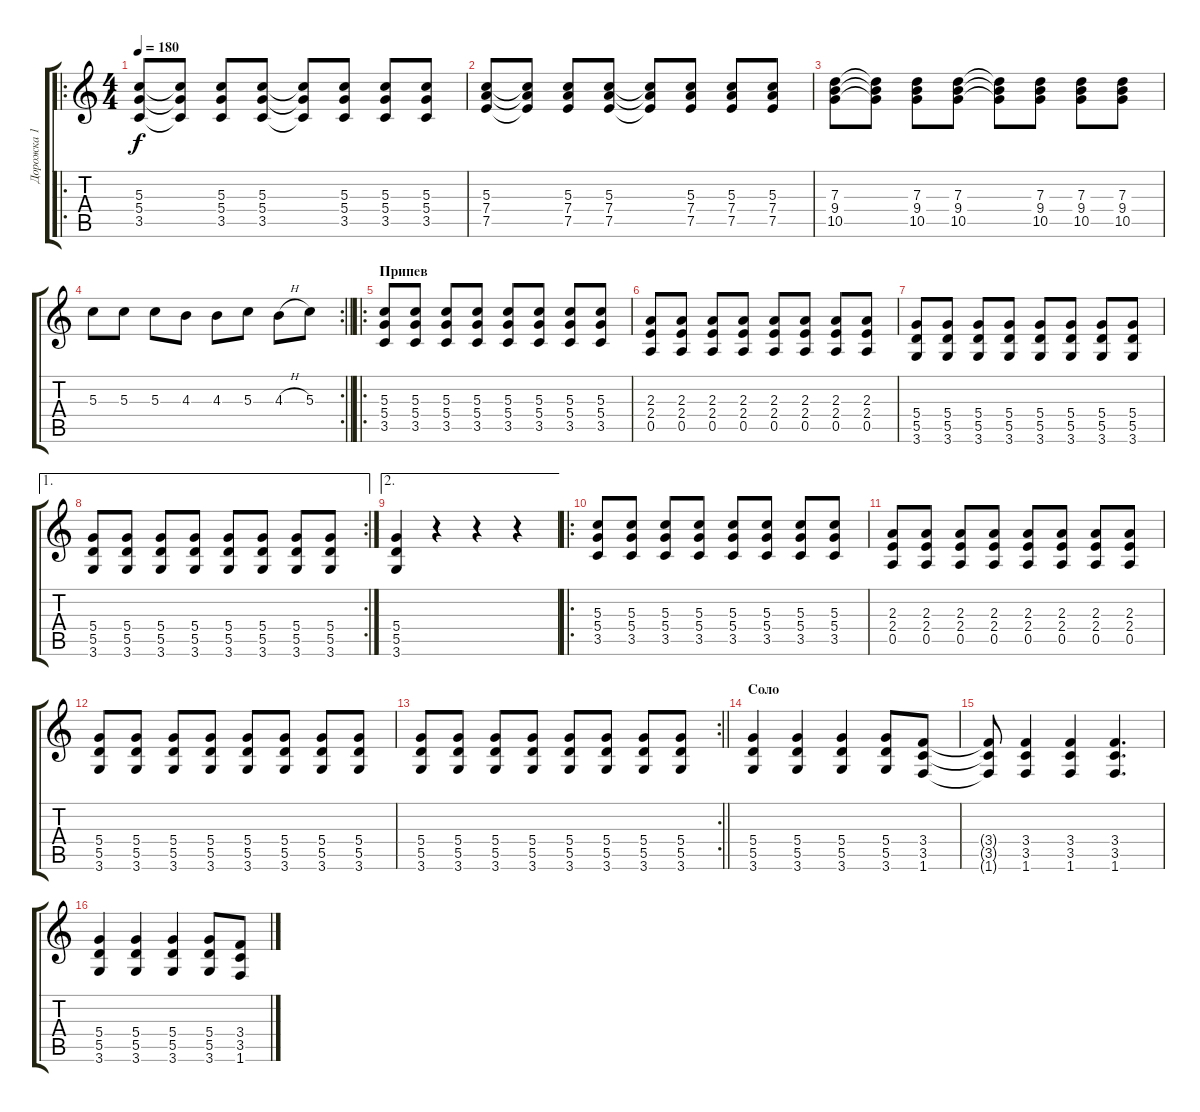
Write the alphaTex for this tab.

\track ("Дорожка 1" "Дорожка 1") {instrument overdrivenguitar}
\staff {score tabs}
\tuning (E4 B3 G3 D3 A2 E2) {hide}
\ro
\ts (4 4)
\tempo 180
\clef g2
\ks c
(5.3 5.4 3.5).8{dy f instrument electricguitarjazz} (5.3{t} 5.4{t} 3.5{t}).8 (5.3 5.4 3.5).8 (5.3 5.4 3.5).8 (5.3{t} 5.4{t} 3.5{t}).8 (5.3 5.4 3.5).8 (5.3 5.4 3.5).8 (5.3 5.4 3.5).8 |
(5.3 7.4 7.5).8 (5.3{t} 7.4{t} 7.5{t}).8 (5.3 7.4 7.5).8 (5.3 7.4 7.5).8 (5.3{t} 7.4{t} 7.5{t}).8 (5.3 7.4 7.5).8 (5.3 7.4 7.5).8 (5.3 7.4 7.5).8 |
(7.3 9.4 10.5).8 (7.3{t} 9.4{t} 10.5{t}).8 (7.3 9.4 10.5).8 (7.3 9.4 10.5).8 (7.3{t} 9.4{t} 10.5{t}).8 (7.3 9.4 10.5).8 (7.3 9.4 10.5).8 (7.3 9.4 10.5).8 |
\rc 2
\barLineRight lightlight
5.3.8 5.3.8 5.3.8 4.3.8 4.3.8 5.3.8 4.3{h}.8 5.3.8 |
\ro
\section ("" "Припев")
(5.3 5.4 3.5).8 (5.3 5.4 3.5).8 (5.3 5.4 3.5).8 (5.3 5.4 3.5).8 (5.3 5.4 3.5).8 (5.3 5.4 3.5).8 (5.3 5.4 3.5).8 (5.3 5.4 3.5).8 |
(2.3 2.4 0.5).8 (2.3 2.4 0.5).8 (2.3 2.4 0.5).8 (2.3 2.4 0.5).8 (2.3 2.4 0.5).8 (2.3 2.4 0.5).8 (2.3 2.4 0.5).8 (2.3 2.4 0.5).8 |
(5.4 5.5 3.6).8 (5.4 5.5 3.6).8 (5.4 5.5 3.6).8 (5.4 5.5 3.6).8 (5.4 5.5 3.6).8 (5.4 5.5 3.6).8 (5.4 5.5 3.6).8 (5.4 5.5 3.6).8 |
\ae 1
\rc 2
(5.4 5.5 3.6).8 (5.4 5.5 3.6).8 (5.4 5.5 3.6).8 (5.4 5.5 3.6).8 (5.4 5.5 3.6).8 (5.4 5.5 3.6).8 (5.4 5.5 3.6).8 (5.4 5.5 3.6).8 |
\ae 2
(5.4 5.5 3.6).4 r.4 r.4 r.4 |
\ro
(5.3 5.4 3.5).8 (5.3 5.4 3.5).8 (5.3 5.4 3.5).8 (5.3 5.4 3.5).8 (5.3 5.4 3.5).8 (5.3 5.4 3.5).8 (5.3 5.4 3.5).8 (5.3 5.4 3.5).8 |
(2.3 2.4 0.5).8 (2.3 2.4 0.5).8 (2.3 2.4 0.5).8 (2.3 2.4 0.5).8 (2.3 2.4 0.5).8 (2.3 2.4 0.5).8 (2.3 2.4 0.5).8 (2.3 2.4 0.5).8 |
(5.4 5.5 3.6).8 (5.4 5.5 3.6).8 (5.4 5.5 3.6).8 (5.4 5.5 3.6).8 (5.4 5.5 3.6).8 (5.4 5.5 3.6).8 (5.4 5.5 3.6).8 (5.4 5.5 3.6).8 |
\rc 2
\barLineRight lightlight
(5.4 5.5 3.6).8 (5.4 5.5 3.6).8 (5.4 5.5 3.6).8 (5.4 5.5 3.6).8 (5.4 5.5 3.6).8 (5.4 5.5 3.6).8 (5.4 5.5 3.6).8 (5.4 5.5 3.6).8 |
\section ("" "Соло")
(5.4 5.5 3.6).4{instrument electricguitarjazz} (5.4 5.5 3.6).4 (5.4 5.5 3.6).4 (5.4 5.5 3.6).8 (3.4 3.5 1.6).8 |
(3.4{t} 3.5{t} 1.6{t}).8 (3.4 3.5 1.6).4 (3.4 3.5 1.6).4 (3.4 3.5 1.6).4{d} |
(5.4 5.5 3.6).4 (5.4 5.5 3.6).4 (5.4 5.5 3.6).4 (5.4 5.5 3.6).8 (3.4 3.5 1.6).8
